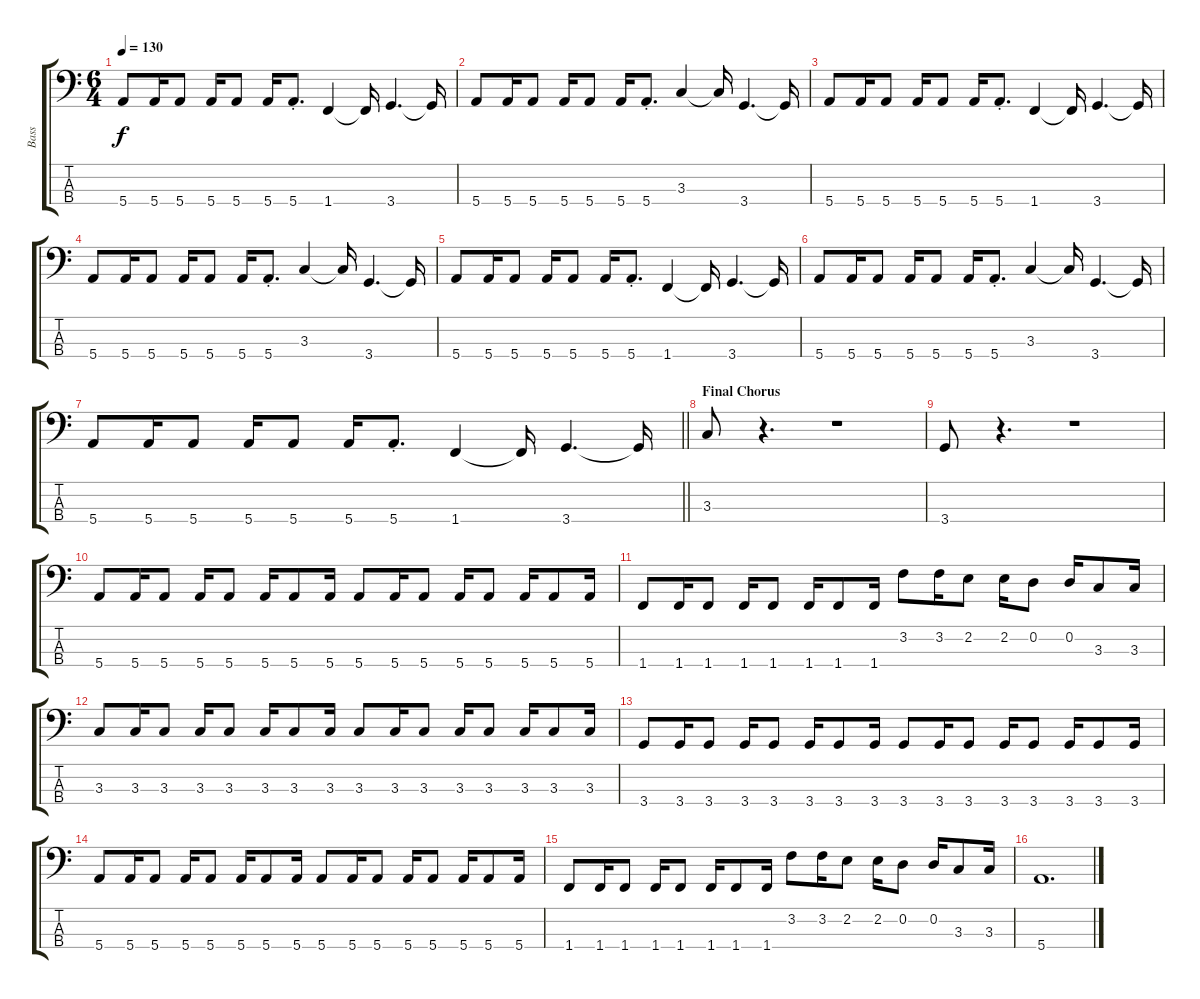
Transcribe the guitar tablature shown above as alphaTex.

\track ("Bass" "Bass") {instrument electricbassfinger}
\staff {score tabs}
\tuning (G2 D2 A1 E1) {hide}
\ts (6 4)
\tempo 130
\clef f4
\ks c
5.4.8{dy f} 5.4.16 5.4.8 5.4.16 5.4.8 5.4.16 5.4{st}.8{d} 1.4.4 1.4{t}.16 3.4.4{d} 3.4{t}.16 |
5.4.8 5.4.16 5.4.8 5.4.16 5.4.8 5.4.16 5.4{st}.8{d} 3.3.4 3.3{t}.16 3.4.4{d} 3.4{t}.16 |
5.4.8 5.4.16 5.4.8 5.4.16 5.4.8 5.4.16 5.4{st}.8{d} 1.4.4 1.4{t}.16 3.4.4{d} 3.4{t}.16 |
5.4.8 5.4.16 5.4.8 5.4.16 5.4.8 5.4.16 5.4{st}.8{d} 3.3.4 3.3{t}.16 3.4.4{d} 3.4{t}.16 |
5.4.8 5.4.16 5.4.8 5.4.16 5.4.8 5.4.16 5.4{st}.8{d} 1.4.4 1.4{t}.16 3.4.4{d} 3.4{t}.16 |
5.4.8 5.4.16 5.4.8 5.4.16 5.4.8 5.4.16 5.4{st}.8{d} 3.3.4 3.3{t}.16 3.4.4{d} 3.4{t}.16 |
\barLineRight lightlight
5.4.8 5.4.16 5.4.8 5.4.16 5.4.8 5.4.16 5.4{st}.8{d} 1.4.4 1.4{t}.16 3.4.4{d} 3.4{t}.16 |
\section ("" "Final Chorus")
3.3.8 r.4{d} r.1 |
3.4.8 r.4{d} r.1 |
5.4.8 5.4.16 5.4.8 5.4.16 5.4.8 5.4.16 5.4.8 5.4.16 5.4.8 5.4.16 5.4.8 5.4.16 5.4.8 5.4.16 5.4.8 5.4.16 |
1.4.8 1.4.16 1.4.8 1.4.16 1.4.8 1.4.16 1.4.8 1.4.16 3.2.8 3.2.16 2.2.8 2.2.16 0.2.8 0.2.16 3.3.8 3.3.16 |
3.3.8 3.3.16 3.3.8 3.3.16 3.3.8 3.3.16 3.3.8 3.3.16 3.3.8 3.3.16 3.3.8 3.3.16 3.3.8 3.3.16 3.3.8 3.3.16 |
3.4.8 3.4.16 3.4.8 3.4.16 3.4.8 3.4.16 3.4.8 3.4.16 3.4.8 3.4.16 3.4.8 3.4.16 3.4.8 3.4.16 3.4.8 3.4.16 |
5.4.8 5.4.16 5.4.8 5.4.16 5.4.8 5.4.16 5.4.8 5.4.16 5.4.8 5.4.16 5.4.8 5.4.16 5.4.8 5.4.16 5.4.8 5.4.16 |
1.4.8 1.4.16 1.4.8 1.4.16 1.4.8 1.4.16 1.4.8 1.4.16 3.2.8 3.2.16 2.2.8 2.2.16 0.2.8 0.2.16 3.3.8 3.3.16 |
5.4.1{d}
